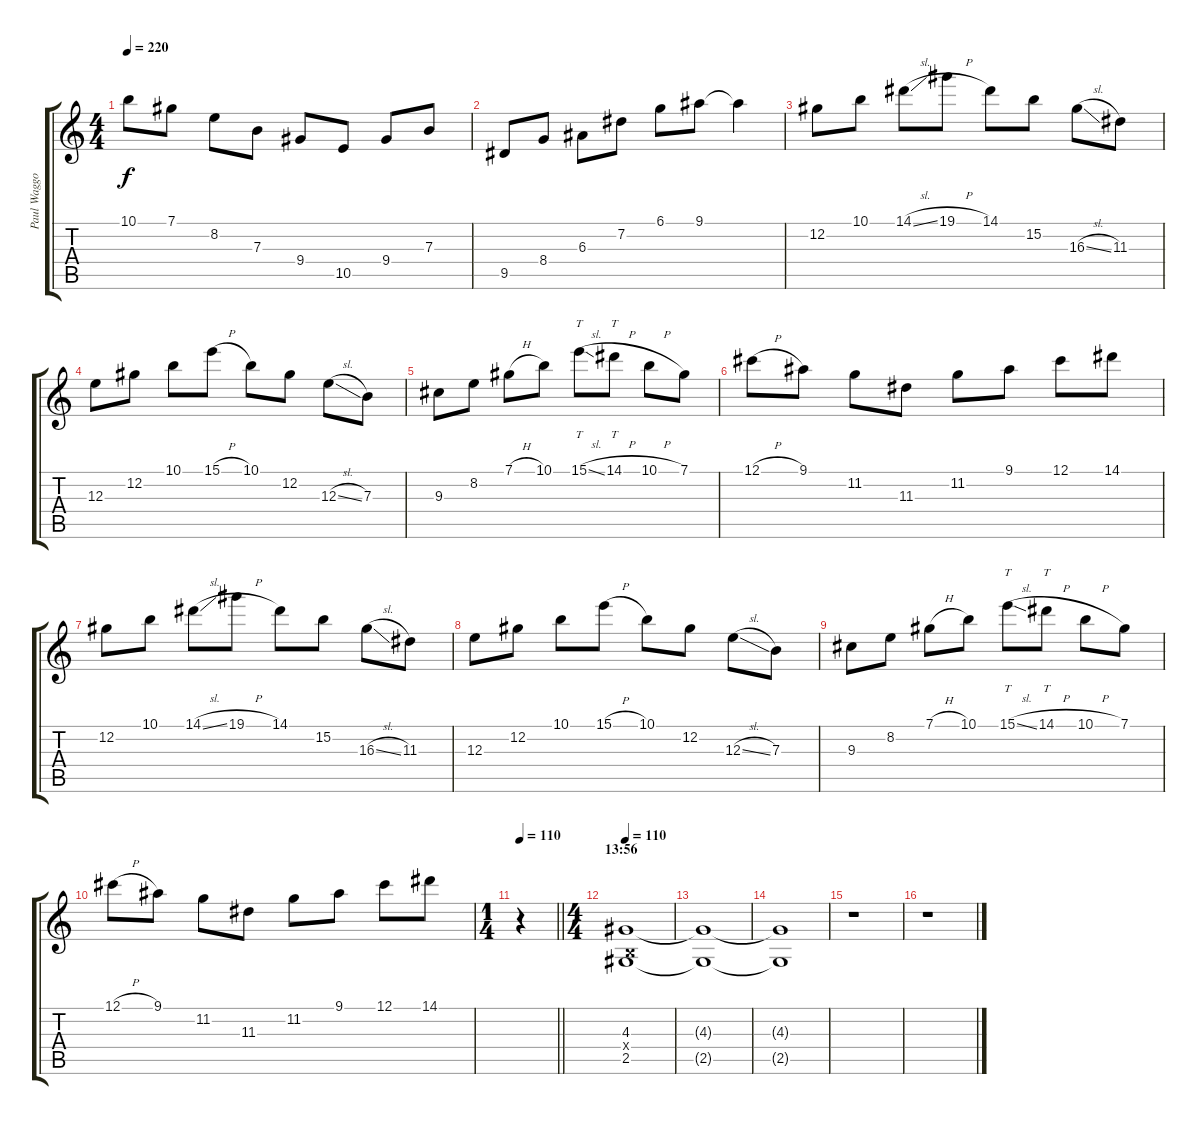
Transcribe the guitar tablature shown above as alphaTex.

\track ("Paul Waggoner" "Paul Waggo") {instrument distortionguitar}
\staff {score tabs}
\tuning (Db4 Ab3 E3 B2 Gb2 Db2) {hide}
\ts (4 4)
\tempo 220
\clef g2
\ks c
10.1.8{dy f} 7.1.8 8.2.8 7.3.8 9.4.8 10.5.8 9.4.8 7.3.8 |
9.5.8 8.4.8 6.3.8 7.2.8 6.1.8 9.1.8 9.1{t}.4 |
12.2.8 10.1.8 14.1{sl}.8 19.1{h}.8 14.1.8 15.2.8 16.3{sl}.8 11.3.8 |
12.3.8 12.2.8 10.1.8 15.1{h}.8 10.1.8 12.2.8 12.3{sl}.8 7.3.8 |
9.3.8 8.2.8 7.1{h}.8 10.1.8 15.1{sl}.8{tt} 14.1{h}.8{tt} 10.1{h}.8 7.1.8 |
12.1{h}.8 9.1.8 11.2.8 11.3.8 11.2.8 9.1.8 12.1.8 14.1.8 |
12.2.8 10.1.8 14.1{sl}.8 19.1{h}.8 14.1.8 15.2.8 16.3{sl}.8 11.3.8 |
12.3.8 12.2.8 10.1.8 15.1{h}.8 10.1.8 12.2.8 12.3{sl}.8 7.3.8 |
9.3.8 8.2.8 7.1{h}.8 10.1.8 15.1{sl}.8{tt} 14.1{h}.8{tt} 10.1{h}.8 7.1.8 |
12.1{h}.8 9.1.8 11.2.8 11.3.8 11.2.8 9.1.8 12.1.8 14.1.8 |
\ts (1 4)
\tempo 110
\barLineRight lightlight
r.4 |
\ts (4 4)
\section ("" "13:56")
\tempo 110
(4.3 0.4{x} 2.5).1{balance 2} |
(4.3{t} 2.5{t}).1 |
(4.3{t} 2.5{t}).1{volume 0} |
r.1 |
r.1
